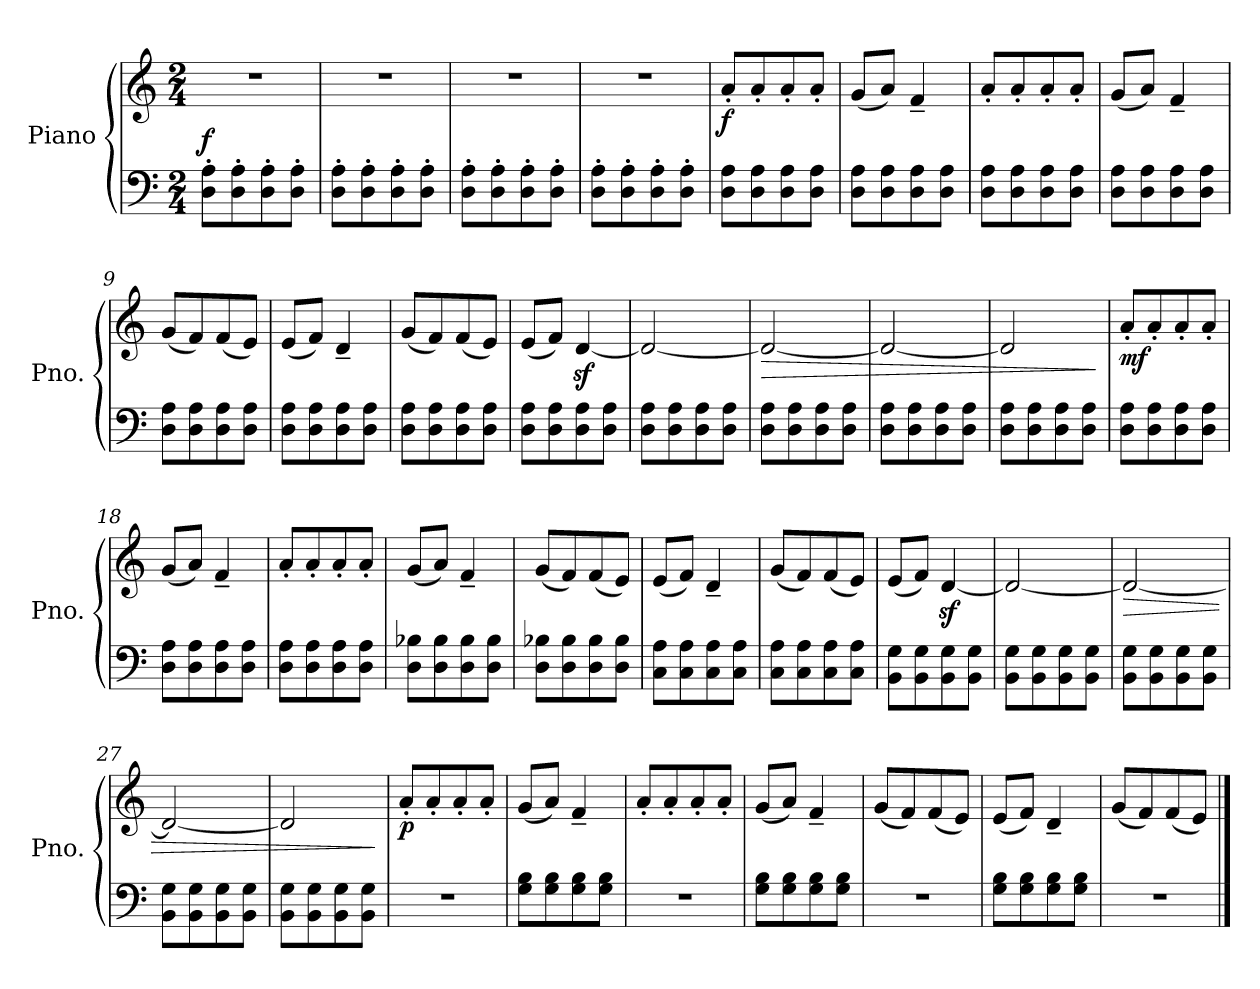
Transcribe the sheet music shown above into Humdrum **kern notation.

**kern	**kern	**dynam
*part1	*part1	*part1
*staff2	*staff1	*staff1/2
*I"Piano	*	*
*I'Pno.	*	*
*clefF4	*clefG2	*
*k[]	*k[]	*
*M2/4	*M2/4	*
*MM160	*MM160	*
=1	=1	=1
!	!	!LO:DY:a=2
8D\' 8A\'L	2r	f
8D\' 8A\'	.	.
8D\' 8A\'	.	.
8D\' 8A\'J	.	.
=2	=2	=2
8D\' 8A\'L	2r	.
8D\' 8A\'	.	.
8D\' 8A\'	.	.
8D\' 8A\'J	.	.
=3	=3	=3
8D\' 8A\'L	2r	.
8D\' 8A\'	.	.
8D\' 8A\'	.	.
8D\' 8A\'J	.	.
=4	=4	=4
8D\' 8A\'L	2r	.
8D\' 8A\'	.	.
8D\' 8A\'	.	.
8D\' 8A\'J	.	.
=5	=5	=5
!	!	!LO:DY:b
8D\ 8A\L	8a'/L	f
8D\ 8A\	8a'/	.
8D\ 8A\	8a'/	.
8D\ 8A\J	8a'/J	.
=6	=6	=6
8D\ 8A\L	(<8g/L	.
8D\ 8A\	8a/J)	.
8D\ 8A\	4f~/	.
8D\ 8A\J	.	.
=7	=7	=7
8D\ 8A\L	8a'/L	.
8D\ 8A\	8a'/	.
8D\ 8A\	8a'/	.
8D\ 8A\J	8a'/J	.
=8	=8	=8
8D\ 8A\L	(<8g/L	.
8D\ 8A\	8a/J)	.
8D\ 8A\	4f~/	.
8D\ 8A\J	.	.
=9	=9	=9
8D\ 8A\L	(<8g/L	.
8D\ 8A\	8f/)	.
8D\ 8A\	(<8f/	.
8D\ 8A\J	8e/J)	.
!!LO:LB:g=z
=10	=10	=10
8D\ 8A\L	(<8e/L	.
8D\ 8A\	8f/J)	.
8D\ 8A\	4d~/	.
8D\ 8A\J	.	.
=11	=11	=11
8D\ 8A\L	(<8g/L	.
8D\ 8A\	8f/)	.
8D\ 8A\	(<8f/	.
8D\ 8A\J	8e/J)	.
=12	=12	=12
8D\ 8A\L	(<8e/L	.
8D\ 8A\	8f/J)	.
8D\ 8A\	[4dz</	.
8D\ 8A\J	.	.
=13	=13	=13
8D\ 8A\L	2d/_	.
8D\ 8A\	.	.
8D\ 8A\	.	.
8D\ 8A\J	.	.
=14	=14	=14
!	!	!LO:HP:b
8D\ 8A\L	2d/_	>
8D\ 8A\	.	.
8D\ 8A\	.	.
8D\ 8A\J	.	.
=15	=15	=15
8D\ 8A\L	2d/_	.
8D\ 8A\	.	.
8D\ 8A\	.	.
8D\ 8A\J	.	.
=16	=16	=16
8D\ 8A\L	2d/]	.
8D\ 8A\	.	.
8D\ 8A\	.	.
8D\ 8A\J	.	.
.	.	]
=17	=17	=17
!	!	!LO:DY:b
8D\ 8A\L	8a'/L	mf
8D\ 8A\	8a'/	.
8D\ 8A\	8a'/	.
8D\ 8A\J	8a'/J	.
=18	=18	=18
8D\ 8A\L	(<8g/L	.
8D\ 8A\	8a/J)	.
8D\ 8A\	4f~/	.
8D\ 8A\J	.	.
=19	=19	=19
8D\ 8A\L	8a'/L	.
8D\ 8A\	8a'/	.
8D\ 8A\	8a'/	.
8D\ 8A\J	8a'/J	.
!!LO:LB:g=z
=20	=20	=20
8D\ 8B-X\L	(<8g/L	.
8D\ 8B-\	8a/J)	.
8D\ 8B-\	4f~/	.
8D\ 8B-\J	.	.
=21	=21	=21
8D\ 8B-X\L	(<8g/L	.
8D\ 8B-\	8f/)	.
8D\ 8B-\	(<8f/	.
8D\ 8B-\J	8e/J)	.
=22	=22	=22
8C\ 8A\L	(<8e/L	.
8C\ 8A\	8f/J)	.
8C\ 8A\	4d~/	.
8C\ 8A\J	.	.
=23	=23	=23
8C\ 8A\L	(<8g/L	.
8C\ 8A\	8f/)	.
8C\ 8A\	(<8f/	.
8C\ 8A\J	8e/J)	.
=24	=24	=24
8BB\ 8G\L	(<8e/L	.
8BB\ 8G\	8f/J)	.
8BB\ 8G\	[4dz</	.
8BB\ 8G\J	.	.
=25	=25	=25
8BB\ 8G\L	2d/_	.
8BB\ 8G\	.	.
8BB\ 8G\	.	.
8BB\ 8G\J	.	.
=26	=26	=26
!	!	!LO:HP:b
8BB\ 8G\L	2d/_	>
8BB\ 8G\	.	.
8BB\ 8G\	.	.
8BB\ 8G\J	.	.
=27	=27	=27
8BB\ 8G\L	2d/_	.
8BB\ 8G\	.	.
8BB\ 8G\	.	.
8BB\ 8G\J	.	.
=28	=28	=28
8BB\ 8G\L	2d/]	.
8BB\ 8G\	.	.
8BB\ 8G\	.	.
8BB\ 8G\J	.	.
.	.	]
!!LO:LB:g=z
=29	=29	=29
!	!	!LO:DY:b
2r	8a'/L	p
.	8a'/	.
.	8a'/	.
.	8a'/J	.
=30	=30	=30
8G\ 8B\L	(<8g/L	.
8G\ 8B\	8a/J)	.
8G\ 8B\	4f~/	.
8G\ 8B\J	.	.
=31	=31	=31
2r	8a'/L	.
.	8a'/	.
.	8a'/	.
.	8a'/J	.
=32	=32	=32
8G\ 8B\L	(<8g/L	.
8G\ 8B\	8a/J)	.
8G\ 8B\	4f~/	.
8G\ 8B\J	.	.
=33	=33	=33
2r	(<8g/L	.
.	8f/)	.
.	(<8f/	.
.	8e/J)	.
=34	=34	=34
8G\ 8B\L	(<8e/L	.
8G\ 8B\	8f/J)	.
8G\ 8B\	4d~/	.
8G\ 8B\J	.	.
=35	=35	=35
2r	(<8g/L	.
.	8f/)	.
.	(<8f/	.
.	8e/J)	.
==	==	==
*-	*-	*-
